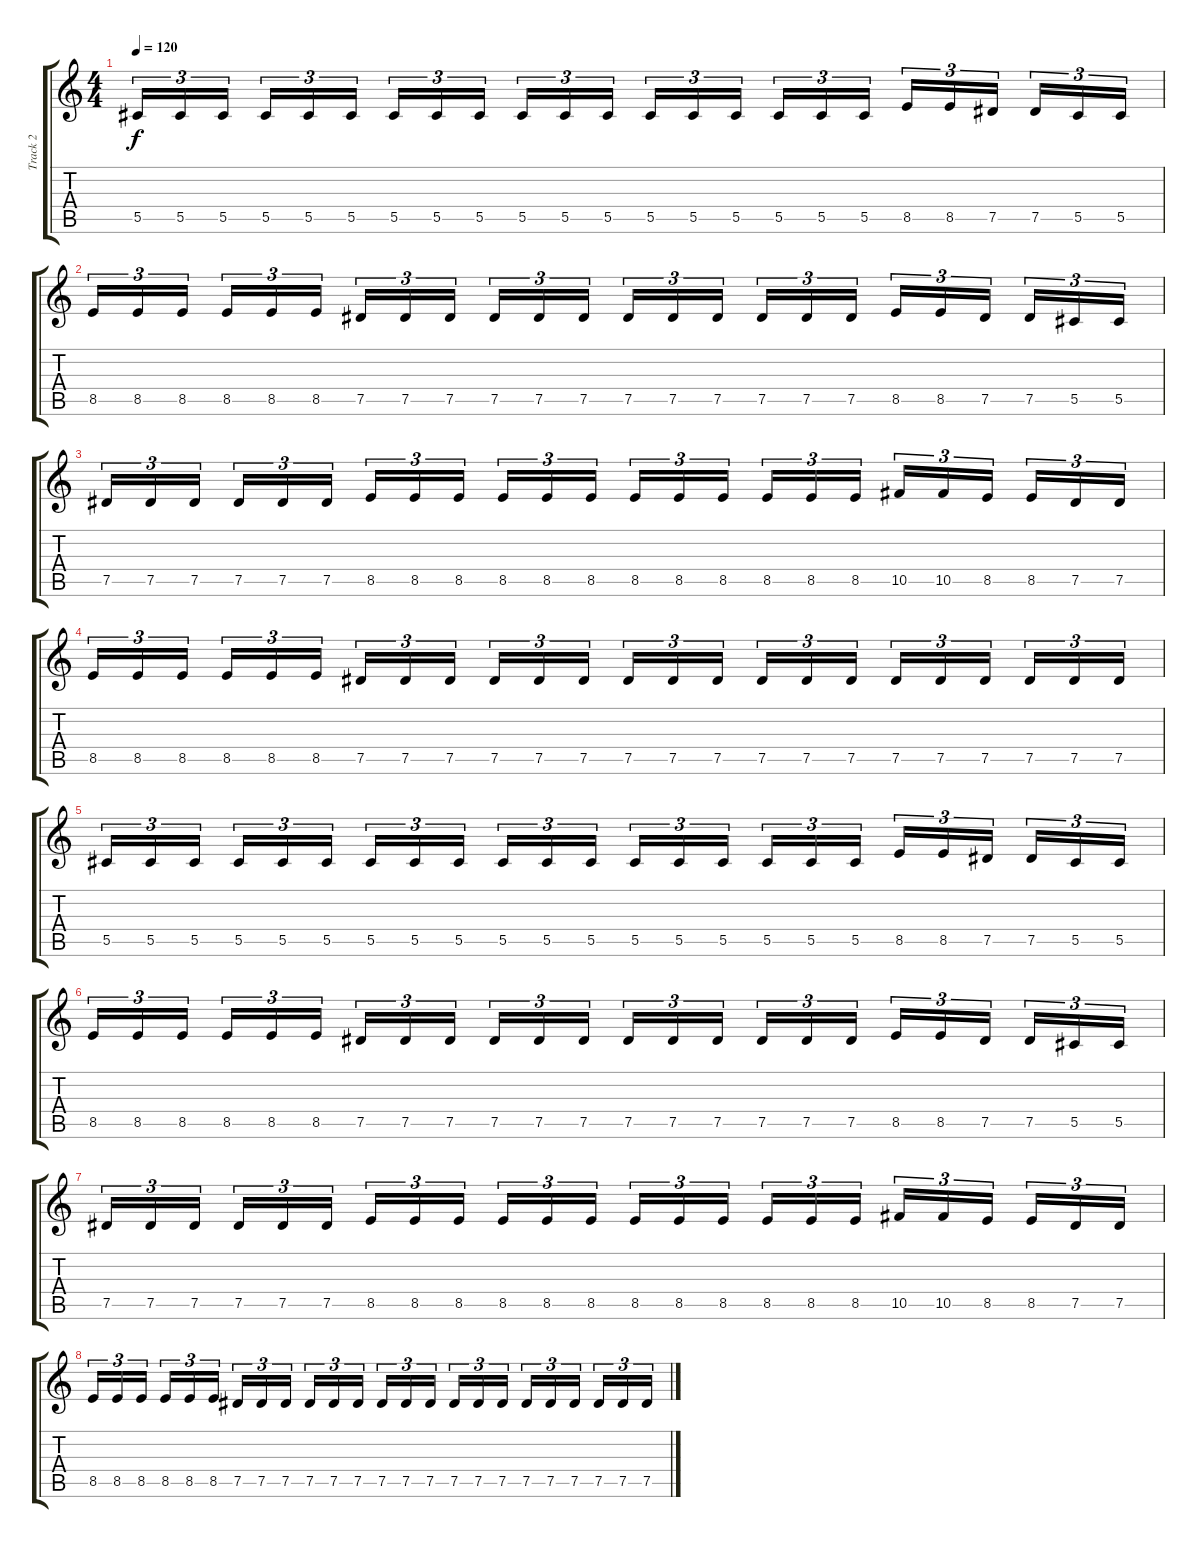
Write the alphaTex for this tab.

\track ("Track 2" "Track 2") {instrument overdrivenguitar}
\staff {score tabs}
\tuning (Eb4 Bb3 Gb3 Db3 Ab2 Db2) {hide}
\ts (4 4)
\tempo 120
\clef g2
\ks c
5.5.16{tu (3 2) dy f} 5.5.16{tu (3 2)} 5.5.16{tu (3 2) beam splitsecondary} 5.5.16{tu (3 2)} 5.5.16{tu (3 2)} 5.5.16{tu (3 2)} 5.5.16{tu (3 2)} 5.5.16{tu (3 2)} 5.5.16{tu (3 2) beam splitsecondary} 5.5.16{tu (3 2)} 5.5.16{tu (3 2)} 5.5.16{tu (3 2)} 5.5.16{tu (3 2)} 5.5.16{tu (3 2)} 5.5.16{tu (3 2) beam splitsecondary} 5.5.16{tu (3 2)} 5.5.16{tu (3 2)} 5.5.16{tu (3 2)} 8.5.16{tu (3 2)} 8.5.16{tu (3 2)} 7.5.16{tu (3 2) beam splitsecondary} 7.5.16{tu (3 2)} 5.5.16{tu (3 2)} 5.5.16{tu (3 2)} |
8.5.16{tu (3 2)} 8.5.16{tu (3 2)} 8.5.16{tu (3 2) beam splitsecondary} 8.5.16{tu (3 2)} 8.5.16{tu (3 2)} 8.5.16{tu (3 2)} 7.5.16{tu (3 2)} 7.5.16{tu (3 2)} 7.5.16{tu (3 2) beam splitsecondary} 7.5.16{tu (3 2)} 7.5.16{tu (3 2)} 7.5.16{tu (3 2)} 7.5.16{tu (3 2)} 7.5.16{tu (3 2)} 7.5.16{tu (3 2) beam splitsecondary} 7.5.16{tu (3 2)} 7.5.16{tu (3 2)} 7.5.16{tu (3 2)} 8.5.16{tu (3 2)} 8.5.16{tu (3 2)} 7.5.16{tu (3 2) beam splitsecondary} 7.5.16{tu (3 2)} 5.5.16{tu (3 2)} 5.5.16{tu (3 2)} |
7.5.16{tu (3 2)} 7.5.16{tu (3 2)} 7.5.16{tu (3 2) beam splitsecondary} 7.5.16{tu (3 2)} 7.5.16{tu (3 2)} 7.5.16{tu (3 2)} 8.5.16{tu (3 2)} 8.5.16{tu (3 2)} 8.5.16{tu (3 2) beam splitsecondary} 8.5.16{tu (3 2)} 8.5.16{tu (3 2)} 8.5.16{tu (3 2)} 8.5.16{tu (3 2)} 8.5.16{tu (3 2)} 8.5.16{tu (3 2) beam splitsecondary} 8.5.16{tu (3 2)} 8.5.16{tu (3 2)} 8.5.16{tu (3 2)} 10.5.16{tu (3 2)} 10.5.16{tu (3 2)} 8.5.16{tu (3 2) beam splitsecondary} 8.5.16{tu (3 2)} 7.5.16{tu (3 2)} 7.5.16{tu (3 2)} |
8.5.16{tu (3 2)} 8.5.16{tu (3 2)} 8.5.16{tu (3 2) beam splitsecondary} 8.5.16{tu (3 2)} 8.5.16{tu (3 2)} 8.5.16{tu (3 2)} 7.5.16{tu (3 2)} 7.5.16{tu (3 2)} 7.5.16{tu (3 2) beam splitsecondary} 7.5.16{tu (3 2)} 7.5.16{tu (3 2)} 7.5.16{tu (3 2)} 7.5.16{tu (3 2)} 7.5.16{tu (3 2)} 7.5.16{tu (3 2) beam splitsecondary} 7.5.16{tu (3 2)} 7.5.16{tu (3 2)} 7.5.16{tu (3 2)} 7.5.16{tu (3 2)} 7.5.16{tu (3 2)} 7.5.16{tu (3 2) beam splitsecondary} 7.5.16{tu (3 2)} 7.5.16{tu (3 2)} 7.5.16{tu (3 2)} |
5.5.16{tu (3 2)} 5.5.16{tu (3 2)} 5.5.16{tu (3 2) beam splitsecondary} 5.5.16{tu (3 2)} 5.5.16{tu (3 2)} 5.5.16{tu (3 2)} 5.5.16{tu (3 2)} 5.5.16{tu (3 2)} 5.5.16{tu (3 2) beam splitsecondary} 5.5.16{tu (3 2)} 5.5.16{tu (3 2)} 5.5.16{tu (3 2)} 5.5.16{tu (3 2)} 5.5.16{tu (3 2)} 5.5.16{tu (3 2) beam splitsecondary} 5.5.16{tu (3 2)} 5.5.16{tu (3 2)} 5.5.16{tu (3 2)} 8.5.16{tu (3 2)} 8.5.16{tu (3 2)} 7.5.16{tu (3 2) beam splitsecondary} 7.5.16{tu (3 2)} 5.5.16{tu (3 2)} 5.5.16{tu (3 2)} |
8.5.16{tu (3 2)} 8.5.16{tu (3 2)} 8.5.16{tu (3 2) beam splitsecondary} 8.5.16{tu (3 2)} 8.5.16{tu (3 2)} 8.5.16{tu (3 2)} 7.5.16{tu (3 2)} 7.5.16{tu (3 2)} 7.5.16{tu (3 2) beam splitsecondary} 7.5.16{tu (3 2)} 7.5.16{tu (3 2)} 7.5.16{tu (3 2)} 7.5.16{tu (3 2)} 7.5.16{tu (3 2)} 7.5.16{tu (3 2) beam splitsecondary} 7.5.16{tu (3 2)} 7.5.16{tu (3 2)} 7.5.16{tu (3 2)} 8.5.16{tu (3 2)} 8.5.16{tu (3 2)} 7.5.16{tu (3 2) beam splitsecondary} 7.5.16{tu (3 2)} 5.5.16{tu (3 2)} 5.5.16{tu (3 2)} |
7.5.16{tu (3 2)} 7.5.16{tu (3 2)} 7.5.16{tu (3 2) beam splitsecondary} 7.5.16{tu (3 2)} 7.5.16{tu (3 2)} 7.5.16{tu (3 2)} 8.5.16{tu (3 2)} 8.5.16{tu (3 2)} 8.5.16{tu (3 2) beam splitsecondary} 8.5.16{tu (3 2)} 8.5.16{tu (3 2)} 8.5.16{tu (3 2)} 8.5.16{tu (3 2)} 8.5.16{tu (3 2)} 8.5.16{tu (3 2) beam splitsecondary} 8.5.16{tu (3 2)} 8.5.16{tu (3 2)} 8.5.16{tu (3 2)} 10.5.16{tu (3 2)} 10.5.16{tu (3 2)} 8.5.16{tu (3 2) beam splitsecondary} 8.5.16{tu (3 2)} 7.5.16{tu (3 2)} 7.5.16{tu (3 2)} |
8.5.16{tu (3 2)} 8.5.16{tu (3 2)} 8.5.16{tu (3 2) beam splitsecondary} 8.5.16{tu (3 2)} 8.5.16{tu (3 2)} 8.5.16{tu (3 2)} 7.5.16{tu (3 2)} 7.5.16{tu (3 2)} 7.5.16{tu (3 2) beam splitsecondary} 7.5.16{tu (3 2)} 7.5.16{tu (3 2)} 7.5.16{tu (3 2)} 7.5.16{tu (3 2)} 7.5.16{tu (3 2)} 7.5.16{tu (3 2) beam splitsecondary} 7.5.16{tu (3 2)} 7.5.16{tu (3 2)} 7.5.16{tu (3 2)} 7.5.16{tu (3 2)} 7.5.16{tu (3 2)} 7.5.16{tu (3 2) beam splitsecondary} 7.5.16{tu (3 2)} 7.5.16{tu (3 2)} 7.5.16{tu (3 2)}
